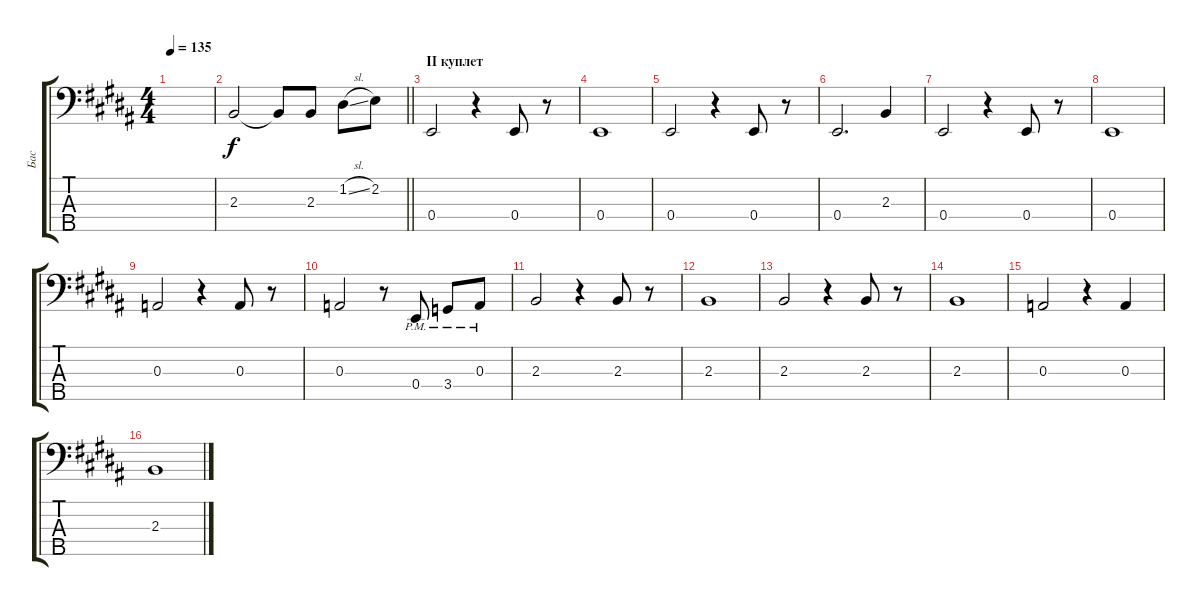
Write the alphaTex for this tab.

\track ("Бас" "Бас") {instrument electricbassfinger}
\staff {score tabs}
\tuning (G2 D2 A1 E1 B0) {hide}
\ts (4 4)
\section ("" "")
\tempo 135
\clef f4
\ks g#minor
|
\barLineRight lightlight
2.3.2 2.3{t}.8 2.3.8 1.2{sl}.8 2.2.8 |
\section ("" "II куплет")
0.4.2 r.4 0.4.8 r.8 |
0.4.1 |
0.4.2 r.4 0.4.8 r.8 |
0.4.2{d} 2.3.4 |
0.4.2 r.4 0.4.8 r.8 |
0.4.1 |
0.3.2 r.4 0.3.8 r.8 |
0.3.2 r.8 0.4{pm}.8 3.4{pm}.8 0.3{pm}.8 |
2.3.2 r.4 2.3.8 r.8 |
2.3.1 |
2.3.2 r.4 2.3.8 r.8 |
2.3.1 |
0.3.2 r.4 0.3.4 |
2.3.1
